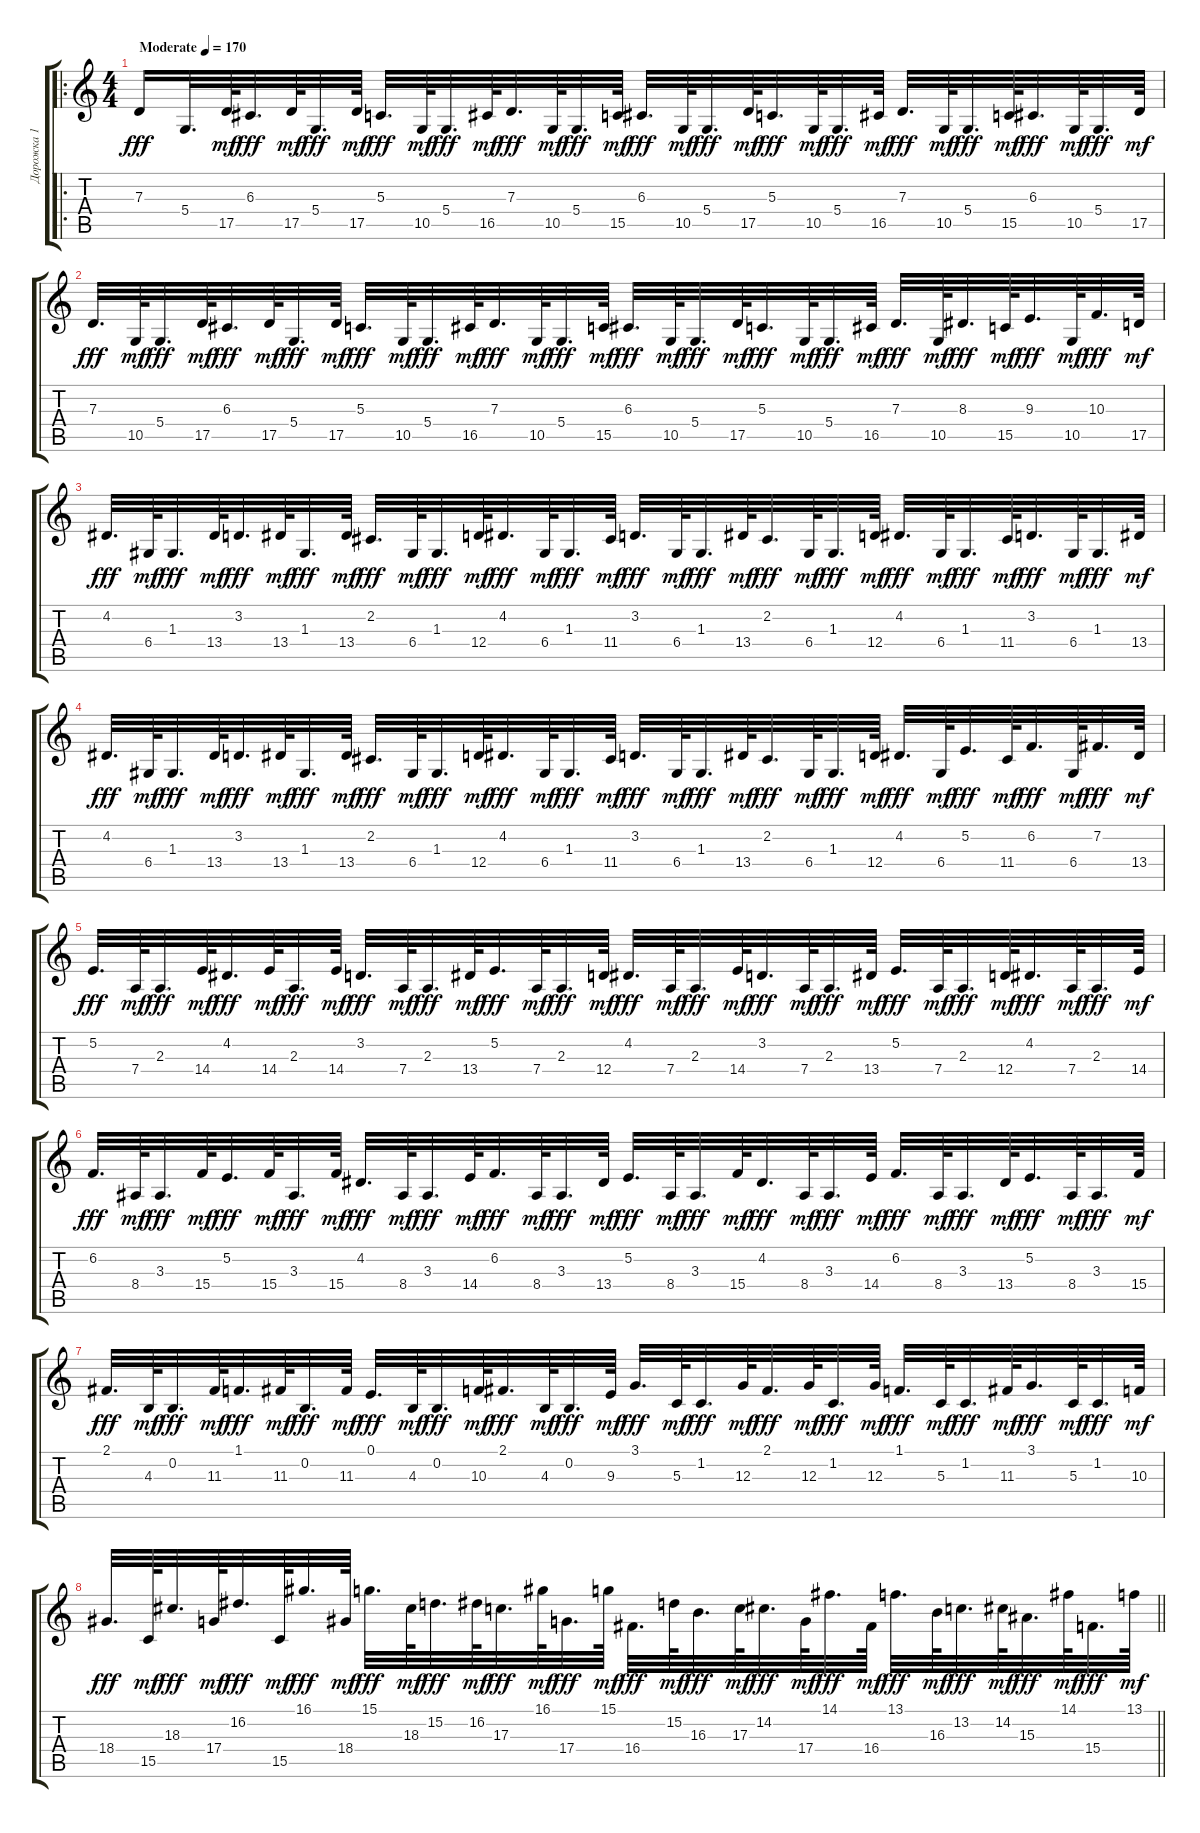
\track ("Дорожка 1" "Дорожка 1") {instrument lead1square}
\staff {score tabs}
\tuning (E4 B3 G3 D3 A2 E2) {hide}
\ro
\ts (4 4)
\tempo (170 "Moderate")
\clef g2
\ks c
7.3.16{dy fff instrument lead1square} 5.4.32{d} 17.5.64{dy mf} 6.3.32{d dy fff} 17.5.64{dy mf} 5.4.32{d dy fff} 17.5.64{dy mf} 5.3.32{d dy fff} 10.5.64{dy mf} 5.4.32{d dy fff} 16.5.64{dy mf} 7.3.32{d dy fff} 10.5.64{dy mf} 5.4.32{d dy fff} 15.5.64{dy mf} 6.3.32{d dy fff} 10.5.64{dy mf} 5.4.32{d dy fff} 17.5.64{dy mf} 5.3.32{d dy fff} 10.5.64{dy mf} 5.4.32{d dy fff} 16.5.64{dy mf} 7.3.32{d dy fff} 10.5.64{dy mf} 5.4.32{d dy fff} 15.5.64{dy mf} 6.3.32{d dy fff} 10.5.64{dy mf} 5.4.32{d dy fff} 17.5.64{dy mf} |
7.3.32{d dy fff} 10.5.64{dy mf} 5.4.32{d dy fff} 17.5.64{dy mf} 6.3.32{d dy fff} 17.5.64{dy mf} 5.4.32{d dy fff} 17.5.64{dy mf} 5.3.32{d dy fff} 10.5.64{dy mf} 5.4.32{d dy fff} 16.5.64{dy mf} 7.3.32{d dy fff} 10.5.64{dy mf} 5.4.32{d dy fff} 15.5.64{dy mf} 6.3.32{d dy fff} 10.5.64{dy mf} 5.4.32{d dy fff} 17.5.64{dy mf} 5.3.32{d dy fff} 10.5.64{dy mf} 5.4.32{d dy fff} 16.5.64{dy mf} 7.3.32{d dy fff} 10.5.64{dy mf} 8.3.32{d dy fff} 15.5.64{dy mf} 9.3.32{d dy fff} 10.5.64{dy mf} 10.3.32{d dy fff} 17.5.64{dy mf} |
4.2.32{d dy fff} 6.4.64{dy mf} 1.3.32{d dy fff} 13.4.64{dy mf} 3.2.32{d dy fff} 13.4.64{dy mf} 1.3.32{d dy fff} 13.4.64{dy mf} 2.2.32{d dy fff} 6.4.64{dy mf} 1.3.32{d dy fff} 12.4.64{dy mf} 4.2.32{d dy fff} 6.4.64{dy mf} 1.3.32{d dy fff} 11.4.64{dy mf} 3.2.32{d dy fff} 6.4.64{dy mf} 1.3.32{d dy fff} 13.4.64{dy mf} 2.2.32{d dy fff} 6.4.64{dy mf} 1.3.32{d dy fff} 12.4.64{dy mf} 4.2.32{d dy fff} 6.4.64{dy mf} 1.3.32{d dy fff} 11.4.64{dy mf} 3.2.32{d dy fff} 6.4.64{dy mf} 1.3.32{d dy fff} 13.4.64{dy mf} |
4.2.32{d dy fff} 6.4.64{dy mf} 1.3.32{d dy fff} 13.4.64{dy mf} 3.2.32{d dy fff} 13.4.64{dy mf} 1.3.32{d dy fff} 13.4.64{dy mf} 2.2.32{d dy fff} 6.4.64{dy mf} 1.3.32{d dy fff} 12.4.64{dy mf} 4.2.32{d dy fff} 6.4.64{dy mf} 1.3.32{d dy fff} 11.4.64{dy mf} 3.2.32{d dy fff} 6.4.64{dy mf} 1.3.32{d dy fff} 13.4.64{dy mf} 2.2.32{d dy fff} 6.4.64{dy mf} 1.3.32{d dy fff} 12.4.64{dy mf} 4.2.32{d dy fff} 6.4.64{dy mf} 5.2.32{d dy fff} 11.4.64{dy mf} 6.2.32{d dy fff} 6.4.64{dy mf} 7.2.32{d dy fff} 13.4.64{dy mf} |
5.2.32{d dy fff} 7.4.64{dy mf} 2.3.32{d dy fff} 14.4.64{dy mf} 4.2.32{d dy fff} 14.4.64{dy mf} 2.3.32{d dy fff} 14.4.64{dy mf} 3.2.32{d dy fff} 7.4.64{dy mf} 2.3.32{d dy fff} 13.4.64{dy mf} 5.2.32{d dy fff} 7.4.64{dy mf} 2.3.32{d dy fff} 12.4.64{dy mf} 4.2.32{d dy fff} 7.4.64{dy mf} 2.3.32{d dy fff} 14.4.64{dy mf} 3.2.32{d dy fff} 7.4.64{dy mf} 2.3.32{d dy fff} 13.4.64{dy mf} 5.2.32{d dy fff} 7.4.64{dy mf} 2.3.32{d dy fff} 12.4.64{dy mf} 4.2.32{d dy fff} 7.4.64{dy mf} 2.3.32{d dy fff} 14.4.64{dy mf} |
6.2.32{d dy fff} 8.4.64{dy mf} 3.3.32{d dy fff} 15.4.64{dy mf} 5.2.32{d dy fff} 15.4.64{dy mf} 3.3.32{d dy fff} 15.4.64{dy mf} 4.2.32{d dy fff} 8.4.64{dy mf} 3.3.32{d dy fff} 14.4.64{dy mf} 6.2.32{d dy fff} 8.4.64{dy mf} 3.3.32{d dy fff} 13.4.64{dy mf} 5.2.32{d dy fff} 8.4.64{dy mf} 3.3.32{d dy fff} 15.4.64{dy mf} 4.2.32{d dy fff} 8.4.64{dy mf} 3.3.32{d dy fff} 14.4.64{dy mf} 6.2.32{d dy fff} 8.4.64{dy mf} 3.3.32{d dy fff} 13.4.64{dy mf} 5.2.32{d dy fff} 8.4.64{dy mf} 3.3.32{d dy fff} 15.4.64{dy mf} |
2.1.32{d dy fff} 4.3.64{dy mf} 0.2.32{d dy fff} 11.3.64{dy mf} 1.1.32{d dy fff} 11.3.64{dy mf} 0.2.32{d dy fff} 11.3.64{dy mf} 0.1.32{d dy fff} 4.3.64{dy mf} 0.2.32{d dy fff} 10.3.64{dy mf} 2.1.32{d dy fff} 4.3.64{dy mf} 0.2.32{d dy fff} 9.3.64{dy mf} 3.1.32{d dy fff} 5.3.64{dy mf} 1.2.32{d dy fff} 12.3.64{dy mf} 2.1.32{d dy fff} 12.3.64{dy mf} 1.2.32{d dy fff} 12.3.64{dy mf} 1.1.32{d dy fff} 5.3.64{dy mf} 1.2.32{d dy fff} 11.3.64{dy mf} 3.1.32{d dy fff} 5.3.64{dy mf} 1.2.32{d dy fff} 10.3.64{dy mf} |
\barLineRight lightlight
18.4.32{d dy fff} 15.5.64{dy mf} 18.3.32{d dy fff} 17.4.64{dy mf} 16.2.32{d dy fff} 15.5.64{dy mf} 16.1.32{d dy fff} 18.4.64{dy mf} 15.1.32{d dy fff} 18.3.64{dy mf} 15.2.32{d dy fff} 16.2.64{dy mf} 17.3.32{d dy fff} 16.1.64{dy mf} 17.4.32{d dy fff} 15.1.64{dy mf} 16.4.32{d dy fff} 15.2.64{dy mf} 16.3.32{d dy fff} 17.3.64{dy mf} 14.2.32{d dy fff} 17.4.64{dy mf} 14.1.32{d dy fff} 16.4.64{dy mf} 13.1.32{d dy fff} 16.3.64{dy mf} 13.2.32{d dy fff} 14.2.64{dy mf} 15.3.32{d dy fff} 14.1.64{dy mf} 15.4.32{d dy fff} 13.1.64{dy mf}
